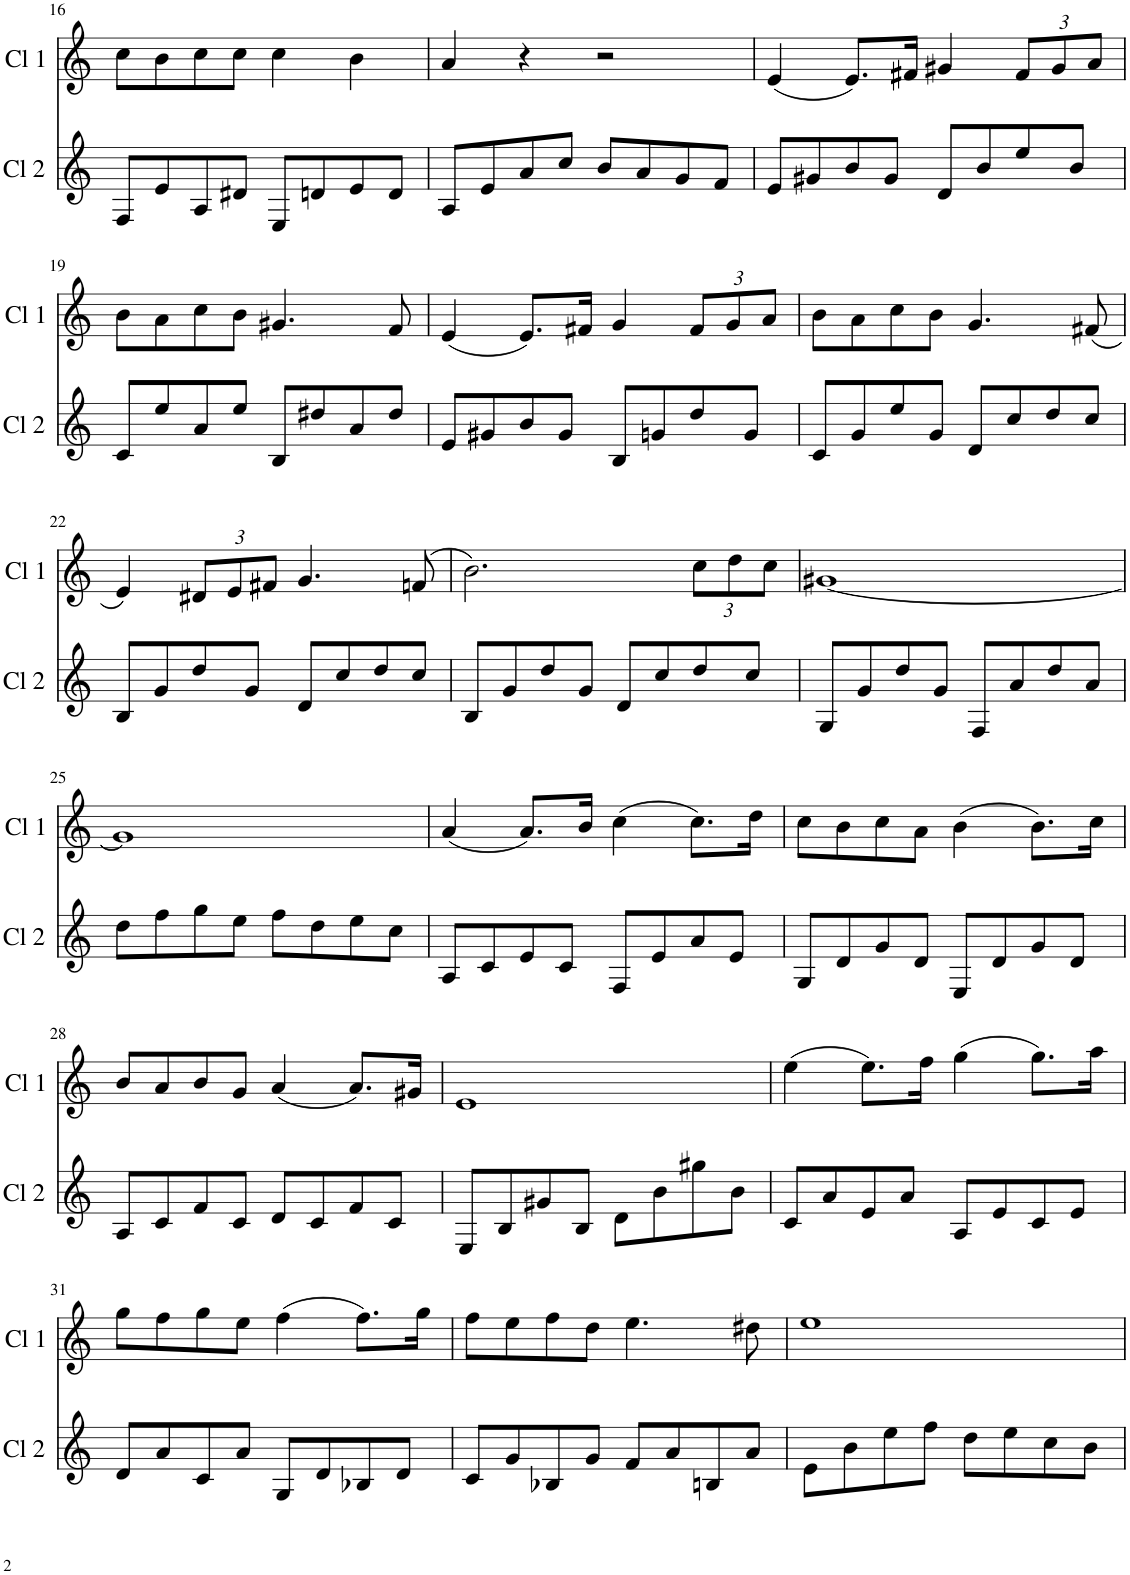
**kern	**kern
*part2	*part1
*staff2	*staff1
*I"Clarinette 2	*I"Clarinette 1
*I'Cl 2	*I'Cl 1
!!LO:PB:g=z
*clefG2	*clefG2
*Trd1c2	*Trd1c2
*k[]	*k[]
*M4/4	*M4/4
=16	=16
8F/L	8cc\L
8e/	8b\
8A/	8cc\
8d#X/J	8cc\J
8E/L	4cc\
8dn/	.
8e/	4b\
8d/J	.
=17	=17
8A/L	4a/
8e/	.
8a/	4r
8cc/J	.
8b/L	2r
8a/	.
8g/	.
8f/J	.
=18	=18
8e/L	(4e/
8g#X/	.
8b/	8.e/L)
8g#/J	.
.	16f#X/Jk
8d/L	4g#X/
8b/	.
*	*Xbrackettup
8ee/	12f#/L
.	12g#/
8b/J	.
.	12a/J
!!LO:LB:g=z
=19	=19
8c/L	8b\L
8ee/	8a\
8a/	8cc\
8ee/J	8b\J
8B/L	4.g#X/
8dd#X/	.
8a/	.
8dd#/J	8f/
=20	=20
8e/L	(4e/
8g#X/	.
8b/	8.e/L)
8g#/J	.
.	16f#X/Jk
8B/L	4g/
8gn/	.
8dd/	12f#/L
.	12g/
8g/J	.
.	12a/J
=21	=21
8c/L	8b\L
8g/	8a\
8ee/	8cc\
8g/J	8b\J
8d/L	4.g/
8cc/	.
8dd/	.
8cc/J	(8f#X/
!!LO:LB:g=z
=22	=22
8B/L	4e/)
8g/	.
8dd/	12d#X/L
.	12e/
8g/J	.
.	12f#X/J
8d/L	4.g/
8cc/	.
8dd/	.
8cc/J	(8fn/
=23	=23
8B/L	2.b\)
8g/	.
8dd/	.
8g/J	.
8d/L	.
8cc/	.
8dd/	12cc\L
.	12dd\
8cc/J	.
.	12cc\J
=24	=24
8G/L	[1g#X
8g/	.
8dd/	.
8g/J	.
8F/L	.
8a/	.
8dd/	.
8a/J	.
!!LO:LB:g=z
=25	=25
8dd\L	1g#]
8ff\	.
8gg\	.
8ee\J	.
8ff\L	.
8dd\	.
8ee\	.
8cc\J	.
=26	=26
8A/L	(4a/
8c/	.
8e/	8.a/L)
8c/J	.
.	16b/Jk
8F/L	(4cc\
8e/	.
8a/	8.cc\L)
8e/J	.
.	16dd\Jk
=27	=27
8G/L	8cc\L
8d/	8b\
8g/	8cc\
8d/J	8a\J
8E/L	(4b\
8d/	.
8g/	8.b\L)
8d/J	.
.	16cc\Jk
!!LO:LB:g=z
=28	=28
8A/L	8b/L
8c/	8a/
8f/	8b/
8c/J	8g/J
8d/L	(4a/
8c/	.
8f/	8.a/L)
8c/J	.
.	16g#X/Jk
=29	=29
8E/L	1e
8B/	.
8g#X/	.
8B/J	.
8d\L	.
8b\	.
8gg#X\	.
8b\J	.
=30	=30
8c/L	(4ee\
8a/	.
8e/	8.ee\L)
8a/J	.
.	16ff\Jk
8A/L	(4gg\
8e/	.
8c/	8.gg\L)
8e/J	.
.	16aa\Jk
!!LO:LB:g=z
=31	=31
8d/L	8gg\L
8a/	8ff\
8c/	8gg\
8a/J	8ee\J
8G/L	(4ff\
8d/	.
8B-X/	8.ff\L)
8d/J	.
.	16gg\Jk
=32	=32
8c/L	8ff\L
8g/	8ee\
8B-X/	8ff\
8g/J	8dd\J
8f/L	4.ee\
8a/	.
8Bn/	.
8a/J	8dd#X\
=33	=33
8e\L	1ee
8b\	.
8ee\	.
8ff\J	.
8dd\L	.
8ee\	.
8cc\	.
8b\J	.
=	=
*-	*-
